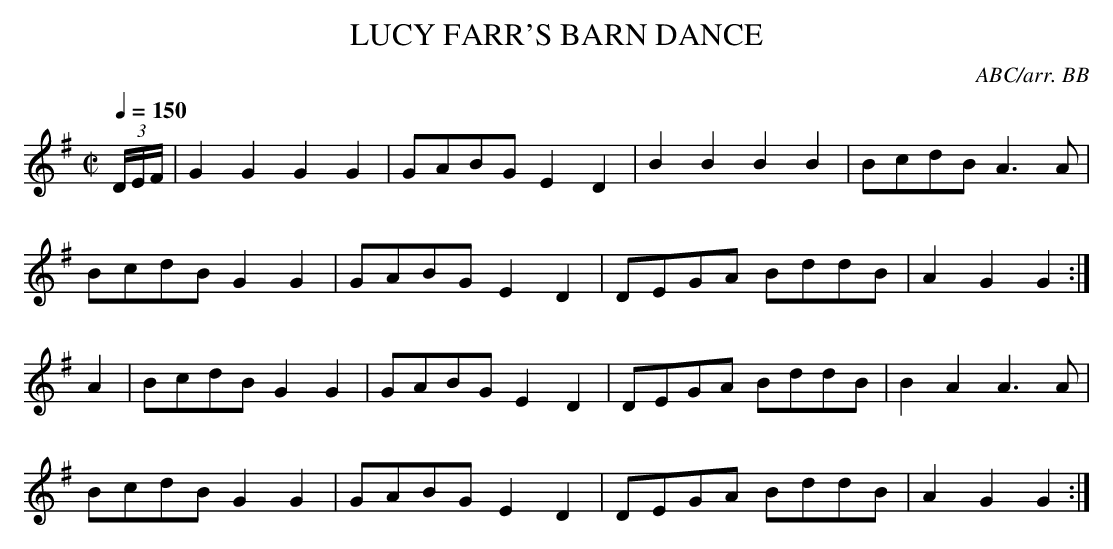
X:1
T:LUCY FARR'S BARN DANCE
C:ABC/arr. BB
M:C|
L:1/8
Q:1/4=150
K:G
(3D/E/F/|G2 G2 G2 G2|GABG E2 D2|B2 B2 B2 B2|BcdB A3 A|
BcdB G2 G2|GABG E2 D2|DEGA BddB|A2 G2 G2 :|
A2|BcdB G2 G2|GABG E2 D2|DEGA BddB|B2 A2 A3 A|
BcdB G2 G2|GABG E2 D2|DEGA BddB|A2 G2 G2 :|
